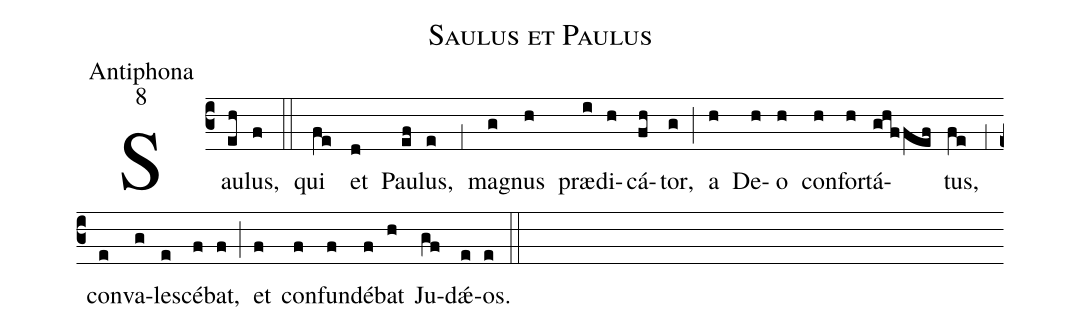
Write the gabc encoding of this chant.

name:Saulus et Paulus;
office-part:Antiphona;
mode:8;
%%
(c3) Sau(eh)lus,(f) (::)
qui(fe) et(d) Pau(ef)lus,(e) (,1) ma(g)gnus(h) præ(i)di(h)cá(fh)tor,(g) (;) a(h) De(h)o(h) con(h)for(h)tá(ghffef)tus,(fe) (,1) con(e)va(g)le(e)scé(f)bat,(f) (;) et(f) con(f)fun(f)dé(f)bat(h) Ju(gf)d{<sp>'ae</sp>}(e)os.(e) (::)
